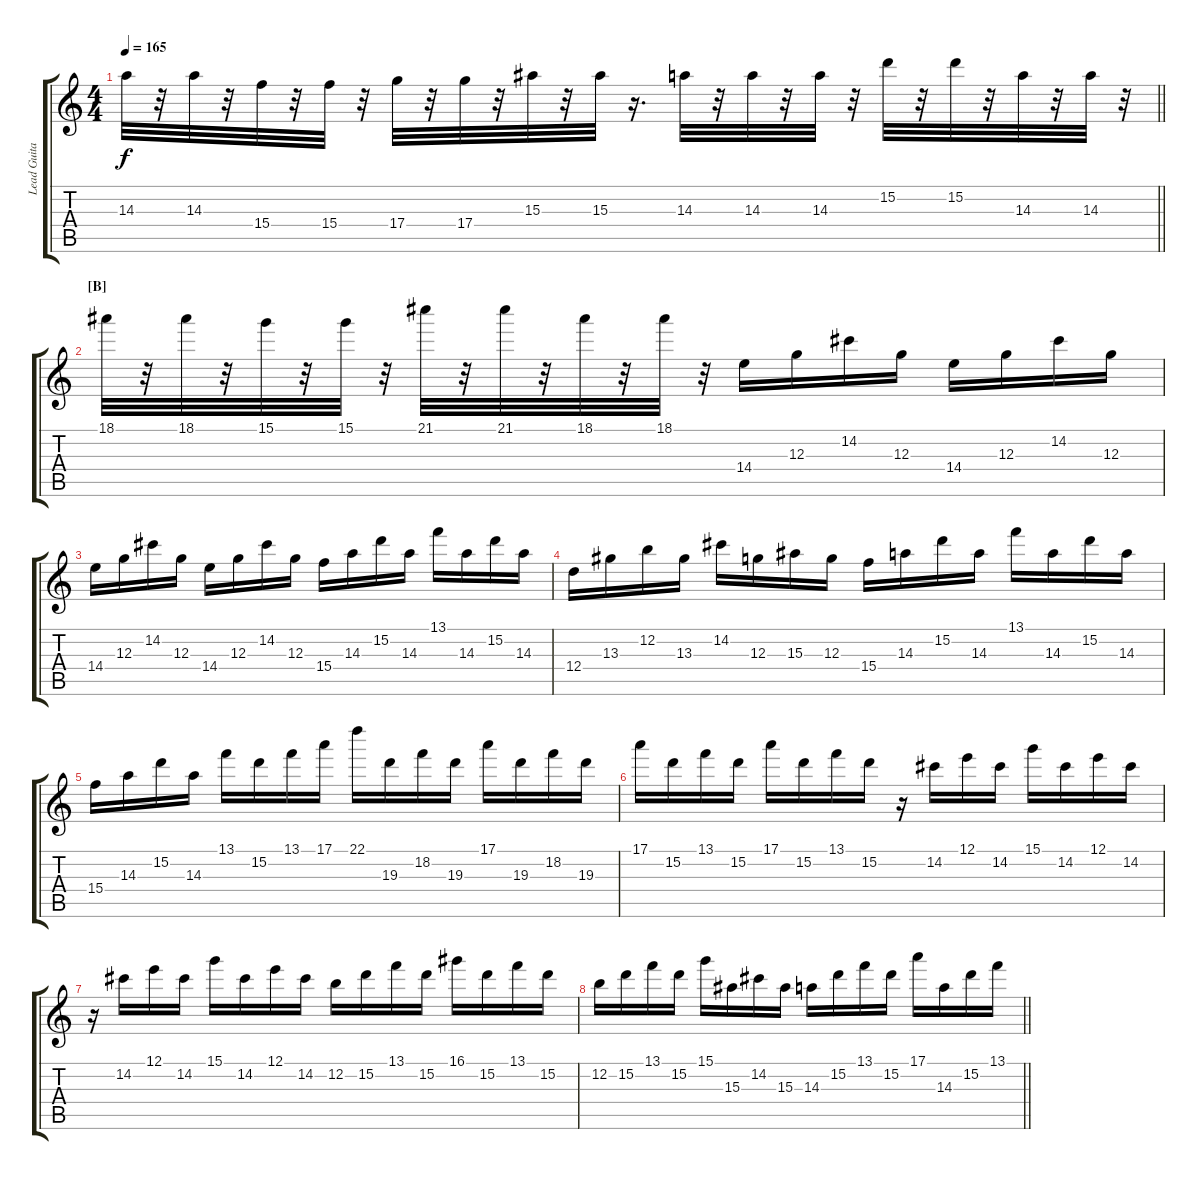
\track ("Lead Guitar" "Lead Guita") {instrument overdrivenguitar}
\staff {score tabs}
\tuning (E4 B3 G3 D3 A2 E2) {hide}
\ts (4 4)
\tempo 165
\clef g2
\barLineRight lightlight
\ks c
14.3.32{dy f} r.32 14.3.32 r.32 15.4.32 r.32 15.4.32 r.32 17.4.32 r.32 17.4.32 r.32 15.3.32 r.32 15.3.32 r.16{d} 14.3.32 r.32 14.3.32 r.32 14.3.32 r.32 15.2.32 r.32 15.2.32 r.32 14.3.32 r.32 14.3.32 r.32 |
\section ("" "[B]")
18.1.32 r.32 18.1.32 r.32 15.1.32 r.32 15.1.32 r.32 21.1.32 r.32 21.1.32 r.32 18.1.32 r.32 18.1.32 r.32 14.4.16 12.3.16 14.2.16 12.3.16 14.4.16 12.3.16 14.2.16 12.3.16 |
14.4.16 12.3.16 14.2.16 12.3.16 14.4.16 12.3.16 14.2.16 12.3.16 15.4.16 14.3.16 15.2.16 14.3.16 13.1.16 14.3.16 15.2.16 14.3.16 |
12.4.16 13.3.16 12.2.16 13.3.16 14.2.16 12.3.16 15.3.16 12.3.16 15.4.16 14.3.16 15.2.16 14.3.16 13.1.16 14.3.16 15.2.16 14.3.16 |
15.4.16 14.3.16 15.2.16 14.3.16 13.1.16 15.2.16 13.1.16 17.1.16 22.1.16 19.3.16 18.2.16 19.3.16 17.1.16 19.3.16 18.2.16 19.3.16 |
17.1.16 15.2.16 13.1.16 15.2.16 17.1.16 15.2.16 13.1.16 15.2.16 r.16 14.2.16 12.1.16 14.2.16 15.1.16 14.2.16 12.1.16 14.2.16 |
r.16 14.2.16 12.1.16 14.2.16 15.1.16 14.2.16 12.1.16 14.2.16 12.2.16 15.2.16 13.1.16 15.2.16 16.1.16 15.2.16 13.1.16 15.2.16 |
\barLineRight lightlight
12.2.16 15.2.16 13.1.16 15.2.16 15.1.16 15.3.16 14.2.16 15.3.16 14.3.16 15.2.16 13.1.16 15.2.16 17.1.16 14.3.16 15.2.16 13.1.16
